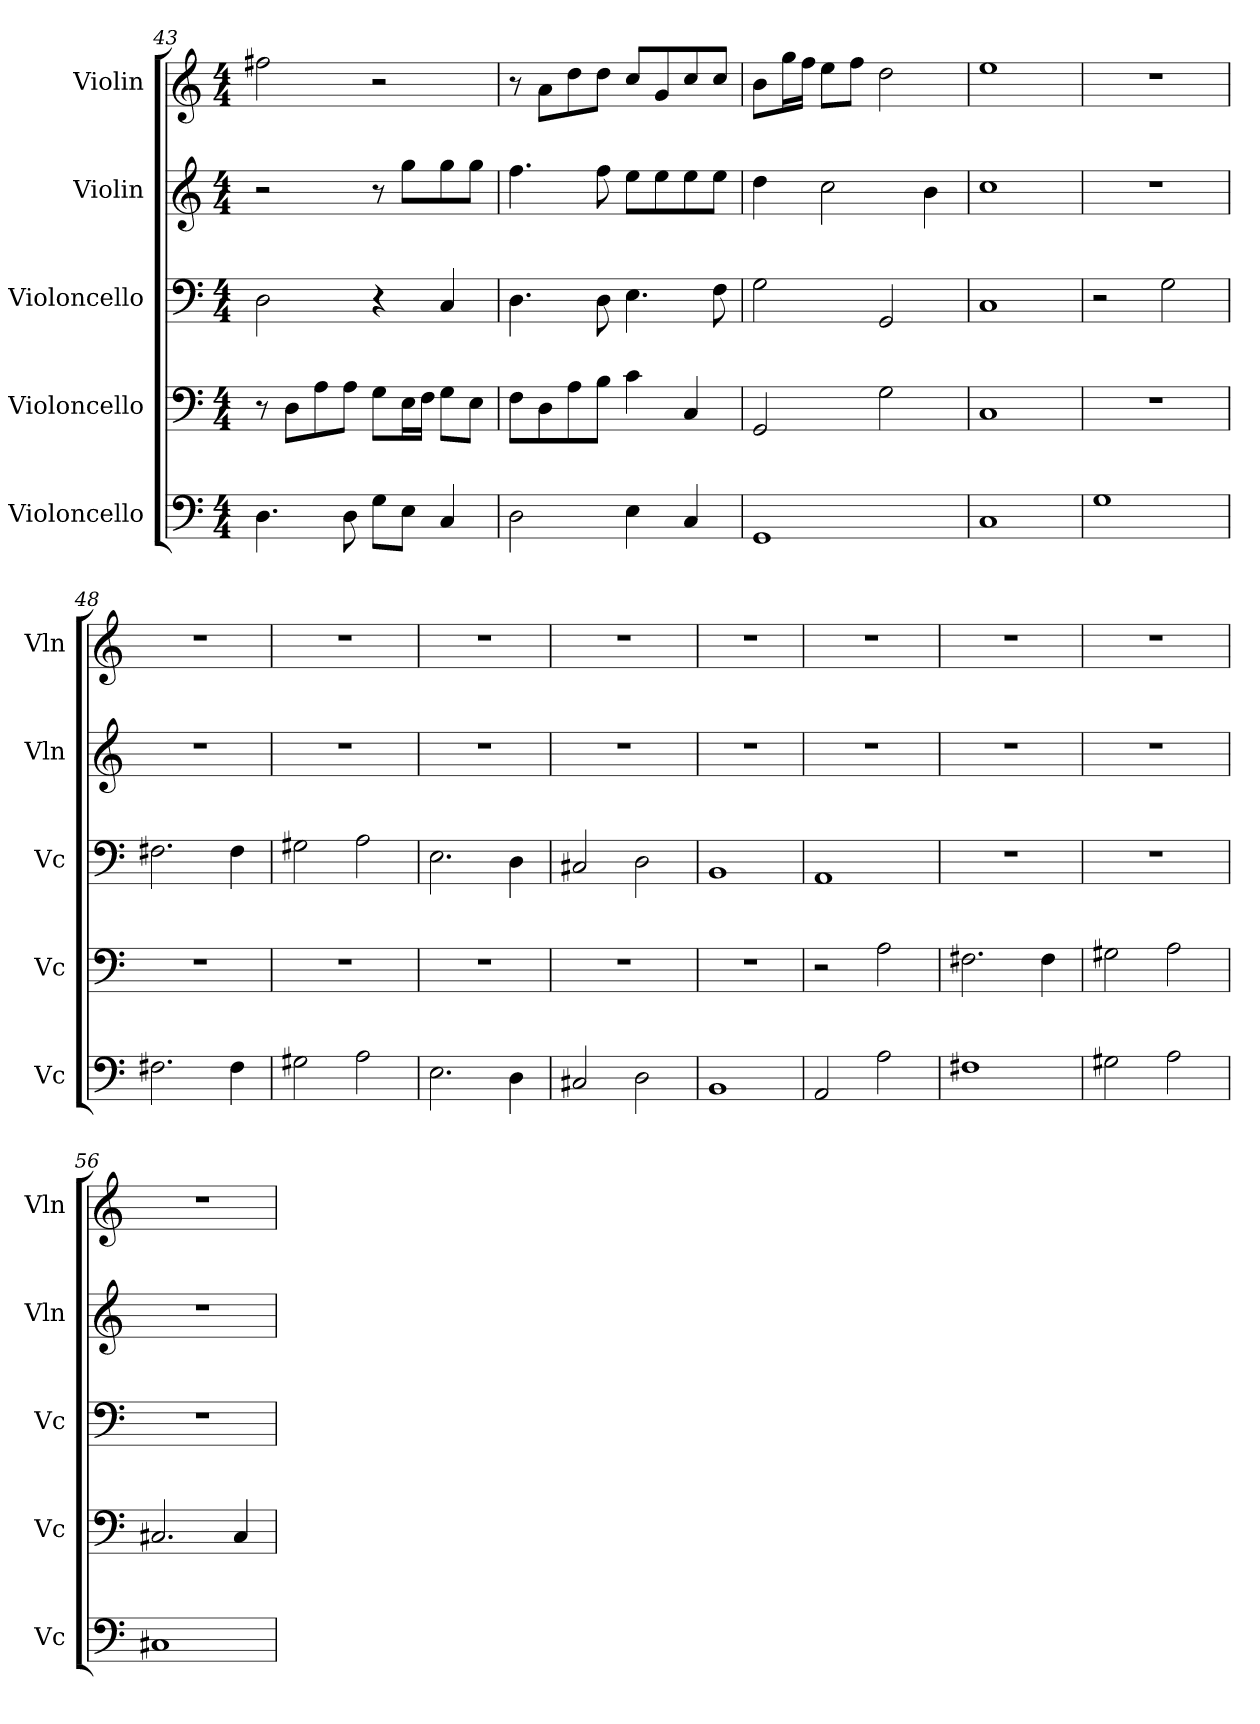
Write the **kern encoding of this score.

**kern	**kern	**kern	**kern	**kern
*part5	*part4	*part3	*part2	*part1
*staff5	*staff4	*staff3	*staff2	*staff1
*I"Violoncello	*I"Violoncello	*I"Violoncello	*I"Violin	*I"Violin
*I'Vc	*I'Vc	*I'Vc	*I'Vln	*I'Vln
*clefF4	*clefF4	*clefF4	*clefG2	*clefG2
*k[]	*k[]	*k[]	*k[]	*k[]
*M4/4	*M4/4	*M4/4	*M4/4	*M4/4
=43	=43	=43	=43	=43
4.D\	8r	2D\	2r	2ff#X\
.	8D\L	.	.	.
.	8A\	.	.	.
8D\	8A\J	.	.	.
8G\L	8G\L	4r	8r	2r
8E\J	16E\L	.	8gg\L	.
.	16F\JJ	.	.	.
4C/	8G\L	4C/	8gg\	.
.	8E\J	.	8gg\J	.
=44	=44	=44	=44	=44
2D\	8F\L	4.D\	4.ff\	8r
.	8D\	.	.	8a\L
.	8A\	.	.	8dd\
.	8B\J	8D\	8ff\	8dd\J
4E\	4c\	4.E\	8ee\L	8cc/L
.	.	.	8ee\	8g/
4C/	4C/	.	8ee\	8cc/
.	.	8F\	8ee\J	8cc/J
=45	=45	=45	=45	=45
1GG	2GG/	2G\	4dd\	8b\L
.	.	.	.	16gg\L
.	.	.	.	16ff\JJ
.	.	.	2cc\	8ee\L
.	.	.	.	8ff\J
.	2G\	2GG/	.	2dd\
.	.	.	4b\	.
=46	=46	=46	=46	=46
1C	1C	1C	1cc	1ee
=47	=47	=47	=47	=47
1G	1r	2r	1r	1r
.	.	2G\	.	.
=48	=48	=48	=48	=48
2.F#X\	1r	2.F#X\	1r	1r
4F#\	.	4F#\	.	.
=49	=49	=49	=49	=49
2G#X\	1r	2G#X\	1r	1r
2A\	.	2A\	.	.
=50	=50	=50	=50	=50
2.E\	1r	2.E\	1r	1r
4D\	.	4D\	.	.
=51	=51	=51	=51	=51
2C#X/	1r	2C#X/	1r	1r
2D\	.	2D\	.	.
=52	=52	=52	=52	=52
1BB	1r	1BB	1r	1r
=53	=53	=53	=53	=53
2AA/	2r	1AA	1r	1r
2A\	2A\	.	.	.
=54	=54	=54	=54	=54
1F#X	2.F#X\	1r	1r	1r
.	4F#\	.	.	.
=55	=55	=55	=55	=55
2G#X\	2G#X\	1r	1r	1r
2A\	2A\	.	.	.
=56	=56	=56	=56	=56
1C#X	2.C#X/	1r	1r	1r
.	4C#/	.	.	.
=	=	=	=	=
*-	*-	*-	*-	*-
